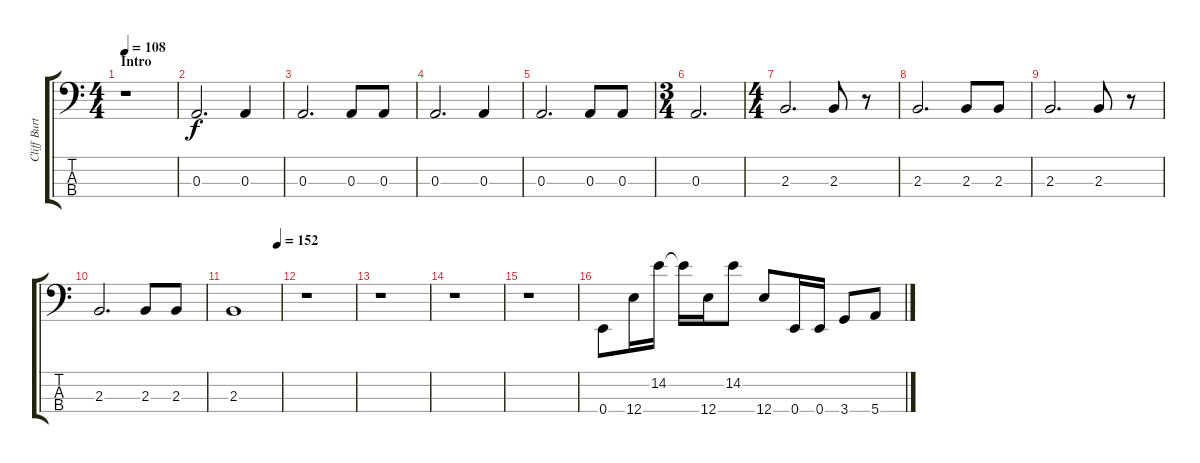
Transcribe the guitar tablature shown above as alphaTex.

\track ("Cliff Burton - Bass" "Cliff Burt") {instrument electricbassfinger}
\staff {score tabs}
\tuning (G2 D2 A1 E1) {hide}
\ts (4 4)
\section ("" "Intro")
\tempo 108
\clef f4
\ks c
r.1{dy f instrument electricbassfinger} |
0.3.2{d} 0.3.4 |
0.3.2{d} 0.3.8 0.3.8 |
0.3.2{d} 0.3.4 |
0.3.2{d} 0.3.8 0.3.8 |
\ts (3 4)
0.3.2{d} |
\ts (4 4)
2.3.2{d} 2.3.8 r.8 |
2.3.2{d} 2.3.8 2.3.8 |
2.3.2{d} 2.3.8 r.8 |
2.3.2{d} 2.3.8 2.3.8 |
\tempo (152 0.9375)
2.3.1 |
r.1 |
r.1 |
r.1 |
r.1 |
0.4.8 12.4.16 14.2.16 14.2{t}.16 12.4.16 14.2.8 12.4.8 0.4.16 0.4.16 3.4.8 5.4.8
